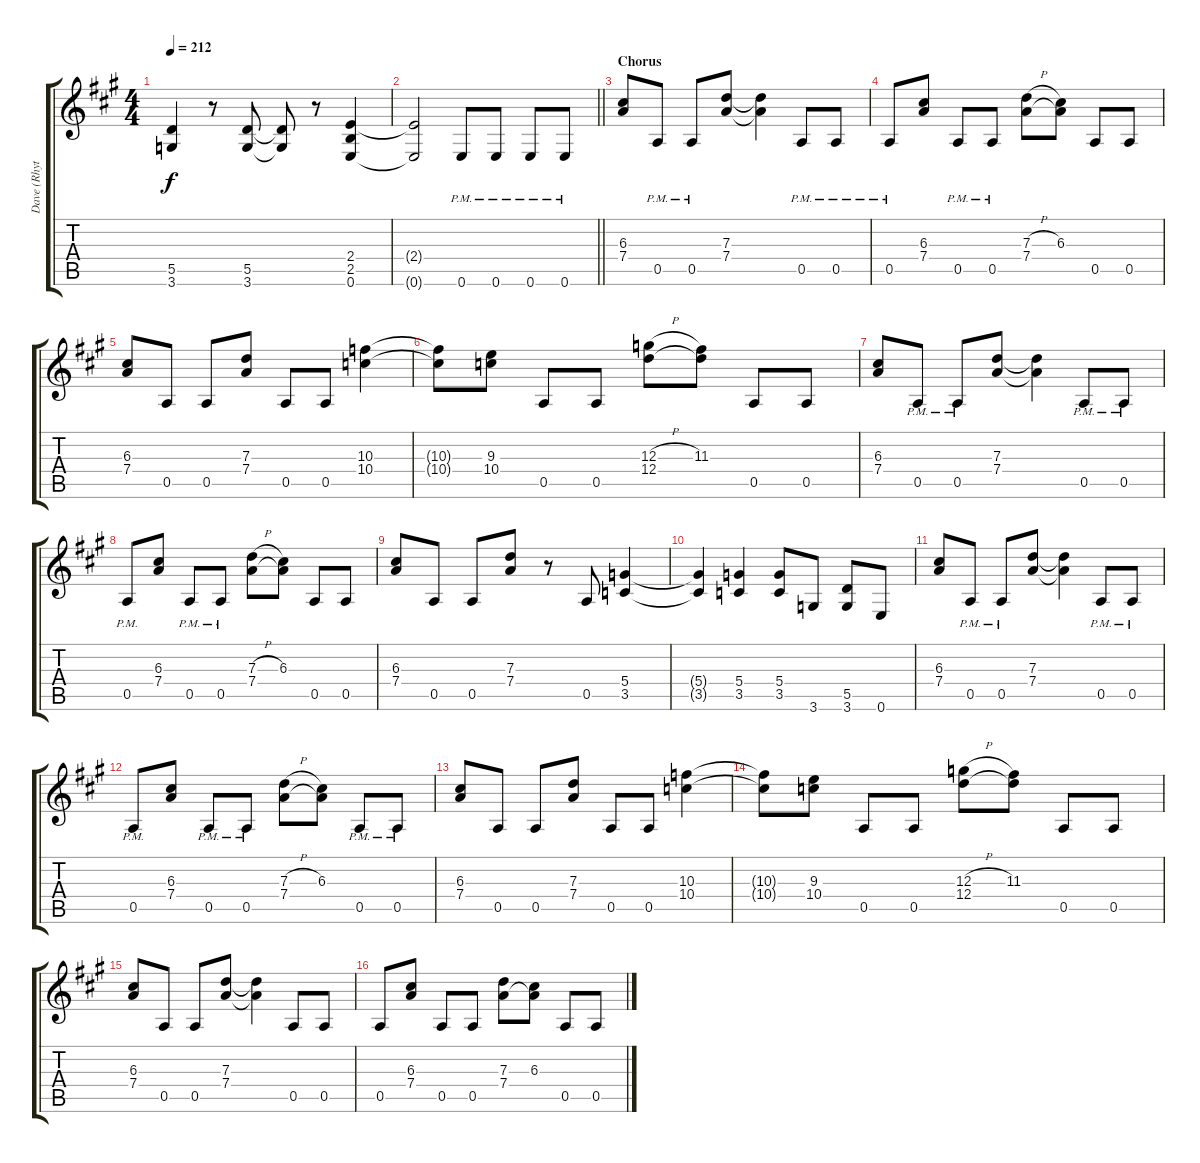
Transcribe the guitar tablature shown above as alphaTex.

\track ("Dave (Rhythm 1)" "Dave (Rhyt") {instrument distortionguitar}
\staff {score tabs}
\tuning (E4 B3 G3 D3 A2 E2) {hide}
\ts (4 4)
\tempo 212
\clef g2
\ks a
(5.5 3.6).4{dy f} r.8 (5.5 3.6).8 (5.5{t} 3.6{t}).8 r.8 (2.4 2.5 0.6).4 |
\barLineRight lightlight
(2.4{t} 0.6{t}).2 0.6{pm}.8 0.6{pm}.8 0.6{pm}.8 0.6{pm}.8 |
\section ("" "Chorus")
(6.3 7.4).8 0.5{pm}.8 0.5{pm}.8 (7.3 7.4).8 (7.3{t} 7.4{t}).4 0.5{pm}.8 0.5{pm}.8 |
0.5{pm}.8 (6.3 7.4).8 0.5{pm}.8 0.5{pm}.8 (7.3{h} 7.4).8 (6.3 7.4{t}).8 0.5.8 0.5.8 |
(6.3 7.4).8 0.5.8 0.5.8 (7.3 7.4).8 0.5.8 0.5.8 (10.3 10.4).4 |
(10.3{t} 10.4{t}).8 (9.3 10.4).8 0.5.8 0.5.8 (12.3{h} 12.4).8 (11.3 12.4{t}).8 0.5.8 0.5.8 |
(6.3 7.4).8 0.5{pm}.8 0.5{pm}.8 (7.3 7.4).8 (7.3{t} 7.4{t}).4 0.5{pm}.8 0.5{pm}.8 |
0.5{pm}.8 (6.3 7.4).8 0.5{pm}.8 0.5{pm}.8 (7.3{h} 7.4).8 (6.3 7.4{t}).8 0.5.8 0.5.8 |
(6.3 7.4).8 0.5.8 0.5.8 (7.3 7.4).8 r.8 0.5.8 (5.4 3.5).4 |
(5.4{t} 3.5{t}).4 (5.4 3.5).4 (5.4 3.5).8 3.6.8 (5.5 3.6).8 0.6.8 |
(6.3 7.4).8 0.5{pm}.8 0.5{pm}.8 (7.3 7.4).8 (7.3{t} 7.4{t}).4 0.5{pm}.8 0.5{pm}.8 |
0.5{pm}.8 (6.3 7.4).8 0.5{pm}.8 0.5{pm}.8 (7.3{h} 7.4).8 (6.3 7.4{t}).8 0.5{pm}.8 0.5{pm}.8 |
(6.3 7.4).8 0.5.8 0.5.8 (7.3 7.4).8 0.5.8 0.5.8 (10.3 10.4).4 |
(10.3{t} 10.4{t}).8 (9.3 10.4).8 0.5.8 0.5.8 (12.3{h} 12.4).8 (11.3 12.4{t}).8 0.5.8 0.5.8 |
(6.3 7.4).8 0.5.8 0.5.8 (7.3 7.4).8 (7.3{t} 7.4{t}).4 0.5.8 0.5.8 |
0.5.8 (6.3 7.4).8 0.5.8 0.5.8 (7.3 7.4).8 (6.3 7.4{t}).8 0.5.8 0.5.8
